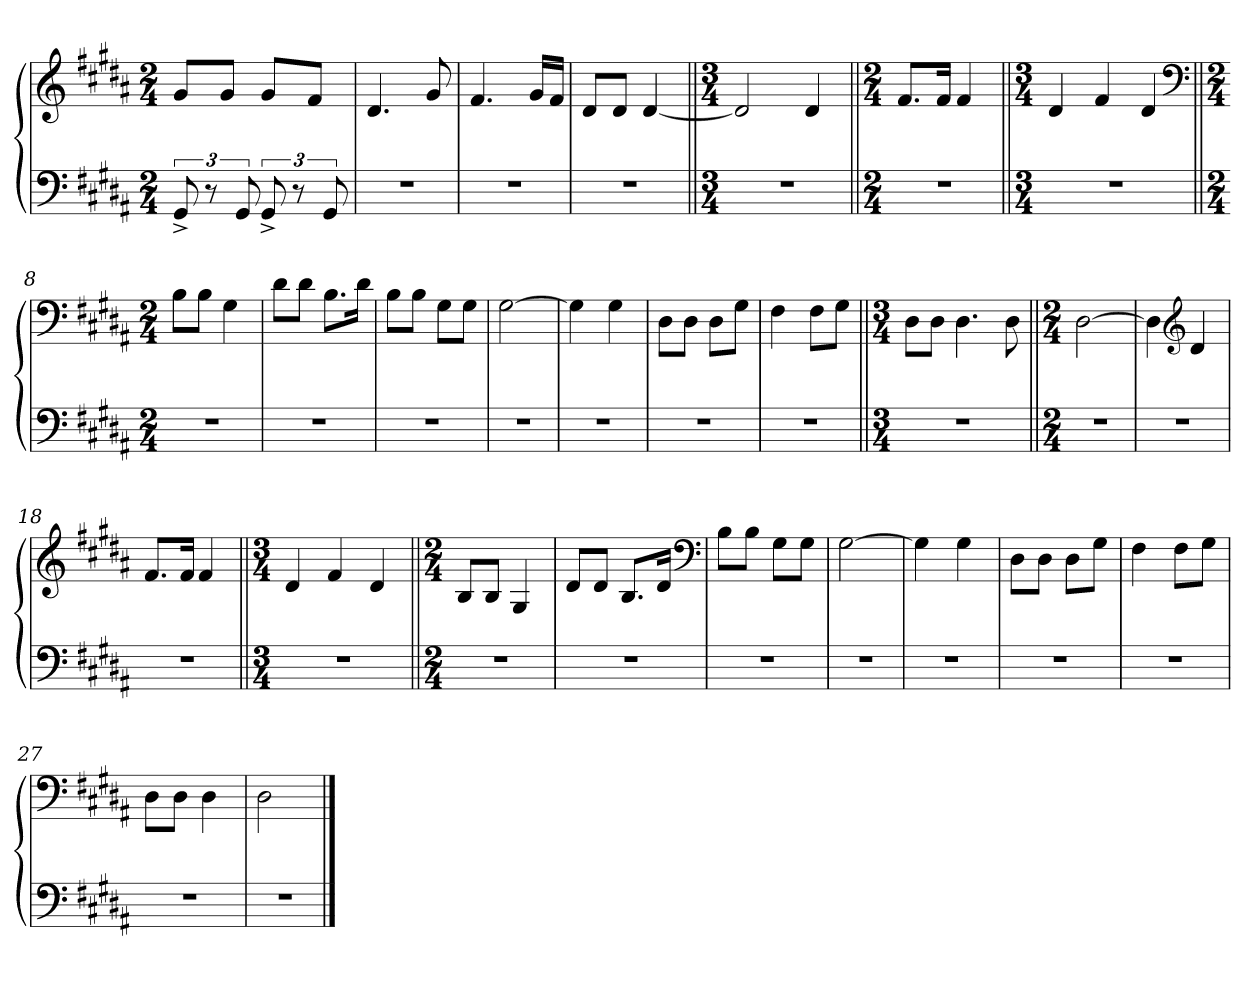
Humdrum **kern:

**kern	**kern
*part1	*part1
*staff2	*staff1
*clefF4	*clefG2
*k[f#c#g#d#a#]	*k[f#c#g#d#a#]
*M2/4	*M2/4
=1	=1
12GG#^/	8g#/L
12r	.
.	8g#/J
12GG#/	.
12GG#^/	8g#/L
12r	.
.	8f#/J
12GG#/	.
=2	=2
2r	4.d#/
.	8g#/
=3	=3
2r	4.f#/
.	16g#/LL
.	16f#/JJ
=4	=4
2r	8d#/L
.	8d#/J
.	[4d#/
=5||	=5||
*M3/4	*M3/4
2.r	2d#/]
.	4d#/
=6||	=6||
*M2/4	*M2/4
2r	8.f#/L
.	16f#/Jk
.	4f#/
=7||	=7||
*M3/4	*M3/4
2.r	4d#/
.	4f#/
.	4d#/
*	*clefF4
=8||	=8||
*M2/4	*M2/4
2r	8B\L
.	8B\J
.	4G#\
=9	=9
2r	8d#\L
.	8d#\J
.	8.B\L
.	16d#\Jk
=10	=10
2r	8B\L
.	8B\J
.	8G#\L
.	8G#\J
=11	=11
2r	[2G#\
=12	=12
2r	4G#\]
.	4G#\
=13	=13
2r	8D#\L
.	8D#\J
.	8D#\L
.	8G#\J
=14	=14
2r	4F#\
.	8F#\L
.	8G#\J
=15||	=15||
*M3/4	*M3/4
2.r	8D#\L
.	8D#\J
.	4.D#\
.	8D#\
=16||	=16||
*M2/4	*M2/4
2r	[2D#\
=17	=17
2r	4D#\]
*	*clefG2
.	4d#/
=18	=18
2r	8.f#/L
.	16f#/Jk
.	4f#/
=19||	=19||
*M3/4	*M3/4
2.r	4d#/
.	4f#/
.	4d#/
=20||	=20||
*M2/4	*M2/4
2r	8B/L
.	8B/J
.	4G#/
=21	=21
2r	8d#/L
.	8d#/J
.	8.B/L
.	16d#/Jk
*	*clefF4
=22	=22
2r	8B\L
.	8B\J
.	8G#\L
.	8G#\J
=23	=23
2r	[2G#\
=24	=24
2r	4G#\]
.	4G#\
=25	=25
2r	8D#\L
.	8D#\J
.	8D#\L
.	8G#\J
=26	=26
2r	4F#\
.	8F#\L
.	8G#\J
=27	=27
2r	8D#\L
.	8D#\J
.	4D#\
=28	=28
2r	2D#\
==	==
*-	*-
